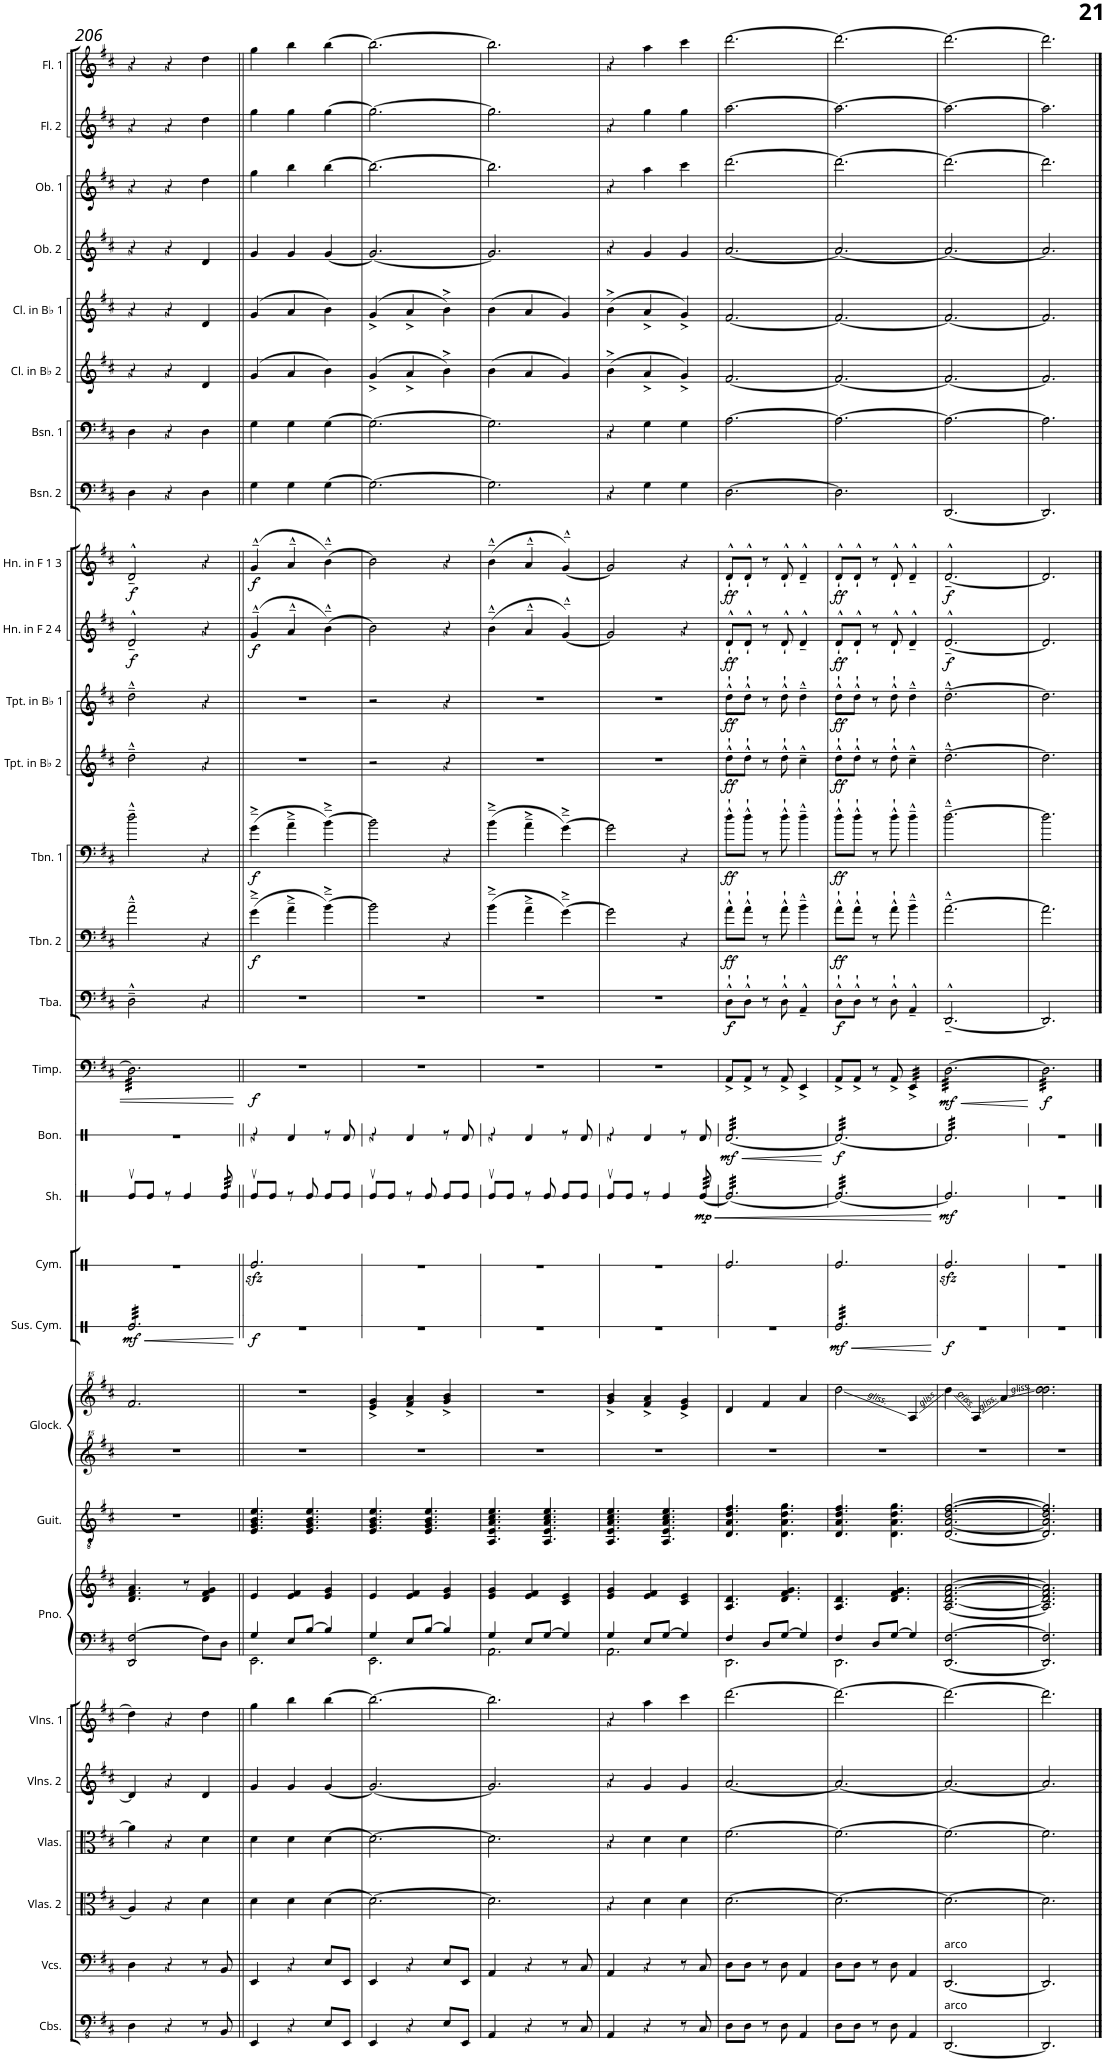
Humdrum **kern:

**kern	**kern	**kern	**kern	**kern	**kern	**kern	**kern	**kern	**kern	**kern	**kern	**dynam	**kern	**kern	**dynam	**kern	**dynam	**kern	**dynam	**kern	**dynam	**kern	**dynam	**kern	**dynam	**kern	**dynam	**kern	**dynam	**kern	**dynam	**kern	**dynam	**kern	**kern	**kern	**kern	**kern	**kern	**kern	**kern
*part29	*part28	*part27	*part26	*part25	*part24	*part23	*part23	*part22	*part21	*part21	*part20	*part20	*part19	*part18	*part18	*part17	*part17	*part16	*part16	*part15	*part15	*part14	*part14	*part13	*part13	*part12	*part12	*part11	*part11	*part10	*part10	*part9	*part9	*part8	*part7	*part6	*part5	*part4	*part3	*part2	*part1
*staff31	*staff30	*staff29	*staff28	*staff27	*staff26	*staff25	*staff24	*staff23	*staff22	*staff21	*staff20	*staff20	*staff19	*staff18	*staff18	*staff17	*staff17	*staff16	*staff16	*staff15	*staff15	*staff14	*staff14	*staff13	*staff13	*staff12	*staff12	*staff11	*staff11	*staff10	*staff10	*staff9	*staff9	*staff8	*staff7	*staff6	*staff5	*staff4	*staff3	*staff2	*staff1
*I"Contrabasses	*I"Violoncellos	*I"Violas 2	*I"Violas	*I"Violins 2	*I"Violins 1	*I"Piano	*	*I"Classical Guitar	*I"Glockenspiel	*	*I"Suspended Cymbal	*	*I"Cymbals	*I"Shaker	*	*I"Bongos	*	*I"Timpani	*	*I"Tuba	*	*I"Trombone 2	*	*I"Trombone 1	*	*I"Trumpet in Bb 2	*	*I"Trumpet in Bb 1	*	*I"Horn in F 2 &amp; 4	*	*I"Horn in F 1 &amp; 3	*	*I"Bassoon 2	*I"Bassoon 1	*I"Clarinet in Bb 2	*I"Clarinet in Bb 1	*I"Oboe 2	*I"Oboe 1	*I"Flute 2	*I"Flute 1
*I'Cbs.	*I'Vcs.	*I'Vlas. 2	*I'Vlas.	*I'Vlns. 2	*I'Vlns. 1	*I'Pno.	*	*I'Guit.	*I'Glock.	*	*I'Sus. Cym.	*	*I'Cym.	*I'Sh.	*	*I'Bon.	*	*I'Timp.	*	*I'Tba.	*	*I'Tbn. 2	*	*I'Tbn. 1	*	*I'Tpt. in Bb 2	*	*I'Tpt. in Bb 1	*	*I'Hn. in F 2 4	*	*I'Hn. in F 1 3	*	*I'Bsn. 2	*I'Bsn. 1	*I'Cl. in Bb 2	*I'Cl. in Bb 1	*I'Ob. 2	*I'Ob. 1	*I'Fl. 2	*I'Fl. 1
!!LO:PB:g=z
*clefFv4	*clefF4	*clefC3	*clefC3	*clefG2	*clefG2	*clefF4	*clefG2	*clefGv2	*clefG^^2	*clefG^^2	*clefX	*	*clefX	*clefX	*	*clefX	*	*clefF4	*	*clefF4	*	*clefF4	*	*clefF4	*	*clefG2	*	*clefG2	*	*clefG2	*	*clefG2	*	*clefF4	*clefF4	*clefG2	*clefG2	*clefG2	*clefG2	*clefG2	*clefG2
*	*	*	*	*	*	*	*	*	*	*	*	*	*	*	*	*	*	*	*	*	*	*	*	*	*	*Trd1c2	*	*Trd1c2	*	*Trd4c7	*	*Trd4c7	*	*	*	*Trd1c2	*Trd1c2	*	*	*	*
*k[f#c#]	*k[f#c#]	*k[f#c#]	*k[f#c#]	*k[f#c#]	*k[f#c#]	*k[f#c#]	*k[f#c#]	*k[f#c#]	*k[f#c#]	*k[f#c#]	*k[]	*	*k[]	*k[]	*	*k[]	*	*k[f#c#]	*	*k[f#c#]	*	*k[f#c#]	*	*k[f#c#]	*	*k[f#c#]	*	*k[f#c#]	*	*k[f#c#]	*	*k[f#c#]	*	*k[f#c#]	*k[f#c#]	*k[f#c#]	*k[f#c#]	*k[f#c#]	*k[f#c#]	*k[f#c#]	*k[f#c#]
*M3/4	*M3/4	*M3/4	*M3/4	*M3/4	*M3/4	*M3/4	*M3/4	*M3/4	*M3/4	*M3/4	*M3/4	*	*M3/4	*M3/4	*	*M3/4	*	*M3/4	*	*M3/4	*	*M3/4	*	*M3/4	*	*M3/4	*	*M3/4	*	*M3/4	*	*M3/4	*	*M3/4	*M3/4	*M3/4	*M3/4	*M3/4	*M3/4	*M3/4	*M3/4
=206	=206	=206	=206	=206	=206	=206	=206	=206	=206	=206	=206	=206	=206	=206	=206	=206	=206	=206	=206	=206	=206	=206	=206	=206	=206	=206	=206	=206	=206	=206	=206	=206	=206	=206	=206	=206	=206	=206	=206	=206	=206
!	!	!	!	!	!	!	!	!	!	!	!	!LO:HP:b	!	!	!	!	!	!	!	!	!	!	!	!	!	!	!	!	!	!	!	!	!	!	!	!	!	!	!	!	!
!	!	!	!	!	!	!	!	!	!	!	!	!LO:DY:n=1:b	!	!	!	!	!	!	!	!	!	!	!	!	!	!	!	!	!	!	!LO:DY:b	!	!LO:DY:b	!	!	!	!	!	!	!	!
*	*	*	*	*	*	*	*	*	*	*	*tremolo	*	*	*	*	*	*	*	*	*	*	*	*	*	*	*	*	*	*	*	*	*	*	*	*	*	*	*	*	*	*
*	*	*	*	*	*	*	*	*	*	*	*	*	*	*	*	*	*	*tremolo	*	*	*	*	*	*	*	*	*	*	*	*	*	*	*	*	*	*	*	*	*	*	*
4DD\	4D\	4A/]	4a\]	4d/]	4dd\]	2DD/ [2F#/	4.d/ 4.f#/ 4.a/	2.r	2.r	2.fff#/	32Re/LLL	< mf	2.r	8Rev/L	.	2.r	.	32D\]LLL	.	2D~^^\	.	2a~^^\	.	2dd~^^\	.	2dd~^^\	.	2dd~^^\	.	2d~^^/	f	2d~^^/	f	4D\	4D\	4r	4r	4r	4r	4r	4r
.	.	.	.	.	.	.	.	.	.	.	32Re/	.	.	.	.	.	.	32D\	.	.	.	.	.	.	.	.	.	.	.	.	.	.	.	.	.	.	.	.	.	.	.
.	.	.	.	.	.	.	.	.	.	.	32Re/	.	.	.	.	.	.	32D\	.	.	.	.	.	.	.	.	.	.	.	.	.	.	.	.	.	.	.	.	.	.	.
.	.	.	.	.	.	.	.	.	.	.	32Re/	.	.	.	.	.	.	32D\	.	.	.	.	.	.	.	.	.	.	.	.	.	.	.	.	.	.	.	.	.	.	.
.	.	.	.	.	.	.	.	.	.	.	32Re/	.	.	8Re/J	.	.	.	32D\	.	.	.	.	.	.	.	.	.	.	.	.	.	.	.	.	.	.	.	.	.	.	.
.	.	.	.	.	.	.	.	.	.	.	32Re/	.	.	.	.	.	.	32D\	.	.	.	.	.	.	.	.	.	.	.	.	.	.	.	.	.	.	.	.	.	.	.
.	.	.	.	.	.	.	.	.	.	.	32Re/	.	.	.	.	.	.	32D\	.	.	.	.	.	.	.	.	.	.	.	.	.	.	.	.	.	.	.	.	.	.	.
.	.	.	.	.	.	.	.	.	.	.	32Re/	.	.	.	.	.	.	32D\	.	.	.	.	.	.	.	.	.	.	.	.	.	.	.	.	.	.	.	.	.	.	.
4r	4r	4r	4r	4r	4r	.	.	.	.	.	32Re/	.	.	8r	.	.	.	32D\	.	.	.	.	.	.	.	.	.	.	.	.	.	.	.	4r	4r	4r	4r	4r	4r	4r	4r
.	.	.	.	.	.	.	.	.	.	.	32Re/	.	.	.	.	.	.	32D\	.	.	.	.	.	.	.	.	.	.	.	.	.	.	.	.	.	.	.	.	.	.	.
.	.	.	.	.	.	.	.	.	.	.	32Re/	.	.	.	.	.	.	32D\	.	.	.	.	.	.	.	.	.	.	.	.	.	.	.	.	.	.	.	.	.	.	.
.	.	.	.	.	.	.	.	.	.	.	32Re/	.	.	.	.	.	.	32D\	.	.	.	.	.	.	.	.	.	.	.	.	.	.	.	.	.	.	.	.	.	.	.
.	.	.	.	.	.	.	8r	.	.	.	32Re/	.	.	4Re/	.	.	.	32D\	.	.	.	.	.	.	.	.	.	.	.	.	.	.	.	.	.	.	.	.	.	.	.
.	.	.	.	.	.	.	.	.	.	.	32Re/	.	.	.	.	.	.	32D\	.	.	.	.	.	.	.	.	.	.	.	.	.	.	.	.	.	.	.	.	.	.	.
.	.	.	.	.	.	.	.	.	.	.	32Re/	.	.	.	.	.	.	32D\	.	.	.	.	.	.	.	.	.	.	.	.	.	.	.	.	.	.	.	.	.	.	.
.	.	.	.	.	.	.	.	.	.	.	32Re/	.	.	.	.	.	.	32D\	.	.	.	.	.	.	.	.	.	.	.	.	.	.	.	.	.	.	.	.	.	.	.
8r	8r	4d\	4d\	4d/	4dd\	8F#\L]	4d/ 4f#/ 4g/	.	.	.	32Re/	.	.	.	.	.	.	32D\	.	4r	.	4r	.	4r	.	4r	.	4r	.	4r	.	4r	.	4D\	4D\	4d/	4d/	4d/	4dd\	4dd\	4dd\
.	.	.	.	.	.	.	.	.	.	.	32Re/	.	.	.	.	.	.	32D\	.	.	.	.	.	.	.	.	.	.	.	.	.	.	.	.	.	.	.	.	.	.	.
.	.	.	.	.	.	.	.	.	.	.	32Re/	.	.	.	.	.	.	32D\	.	.	.	.	.	.	.	.	.	.	.	.	.	.	.	.	.	.	.	.	.	.	.
.	.	.	.	.	.	.	.	.	.	.	32Re/	.	.	.	.	.	.	32D\	.	.	.	.	.	.	.	.	.	.	.	.	.	.	.	.	.	.	.	.	.	.	.
*	*	*	*	*	*	*	*	*	*	*	*	*	*	*tremolo	*	*	*	*	*	*	*	*	*	*	*	*	*	*	*	*	*	*	*	*	*	*	*	*	*	*	*
8BBB/	8BB/	.	.	.	.	8D\J	.	.	.	.	32Re/	.	.	64Re/	.	.	.	32D\	.	.	.	.	.	.	.	.	.	.	.	.	.	.	.	.	.	.	.	.	.	.	.
.	.	.	.	.	.	.	.	.	.	.	.	.	.	64Re/	.	.	.	.	.	.	.	.	.	.	.	.	.	.	.	.	.	.	.	.	.	.	.	.	.	.	.
.	.	.	.	.	.	.	.	.	.	.	32Re/	.	.	64Re/	.	.	.	32D\	.	.	.	.	.	.	.	.	.	.	.	.	.	.	.	.	.	.	.	.	.	.	.
.	.	.	.	.	.	.	.	.	.	.	.	.	.	64Re/	.	.	.	.	.	.	.	.	.	.	.	.	.	.	.	.	.	.	.	.	.	.	.	.	.	.	.
.	.	.	.	.	.	.	.	.	.	.	32Re/	.	.	64Re/	.	.	.	32D\	.	.	.	.	.	.	.	.	.	.	.	.	.	.	.	.	.	.	.	.	.	.	.
.	.	.	.	.	.	.	.	.	.	.	.	.	.	64Re/	.	.	.	.	.	.	.	.	.	.	.	.	.	.	.	.	.	.	.	.	.	.	.	.	.	.	.
.	.	.	.	.	.	.	.	.	.	.	32Re/JJJ	.	.	64Re/	.	.	.	32D\JJJ	.	.	.	.	.	.	.	.	.	.	.	.	.	.	.	.	.	.	.	.	.	.	.
*	*	*	*	*	*	*	*	*	*	*	*	*	*	*	*	*	*	*Xtremolo	*	*	*	*	*	*	*	*	*	*	*	*	*	*	*	*	*	*	*	*	*	*	*
.	.	.	.	.	.	.	.	.	.	.	.	.	.	64Re/	.	.	.	.	.	.	.	.	.	.	.	.	.	.	.	.	.	.	.	.	.	.	.	.	.	.	.
*	*	*	*	*	*	*	*	*	*	*	*	*	*	*Xtremolo	*	*	*	*	*	*	*	*	*	*	*	*	*	*	*	*	*	*	*	*	*	*	*	*	*	*	*
=207||	=207||	=207||	=207||	=207||	=207||	=207||	=207||	=207||	=207||	=207||	=207||	=207||	=207||	=207||	=207||	=207||	=207||	=207||	=207||	=207||	=207||	=207||	=207||	=207||	=207||	=207||	=207||	=207||	=207||	=207||	=207||	=207||	=207||	=207||	=207||	=207||	=207||	=207||	=207||	=207||	=207||
*	*	*	*	*	*	*^	*	*	*	*	*	*	*	*	*	*	*	*	*	*	*	*	*	*	*	*	*	*	*	*	*	*	*	*	*	*	*	*	*	*	*
!	!	!	!	!	!	!	!	!	!	!	!	!	!LO:DY:b	!	!	!	!	!	!	!LO:DY:b	!	!	!	!LO:DY:b	!	!LO:DY:b	!	!	!	!	!	!LO:DY:b	!	!LO:DY:b	!	!	!	!	!	!	!	!
4EEE/	4EE/	4d\	4d\	4g/	4gg\	4G/	2.EE\	4e/	4.E/ 4.G/ 4.B/ 4.e/	2.r	2.r	2.r	f	2.Rezz</	8Rev/L	.	4r	.	2.r	f	2.r	.	(4g~^\	f	(4g~^\	f	2.r	.	2.r	.	(4g^^~/	f	(4g^^~/	f	4G\	4G\	(4g/	(4g/	4g/	4gg\	4gg\	4gg\
.	.	.	.	.	.	.	.	.	.	.	.	.	.	.	8Re/J	.	.	.	.	.	.	.	.	.	.	.	.	.	.	.	.	.	.	.	.	.	.	.	.	.	.	.
4r	4r	4d\	4d\	4g/	4bb\	8E/L	.	4e/ 4f#/	.	.	.	.	.	.	8r	.	4Rd/	.	.	.	.	.	4a~^\	.	4a~^\	.	.	.	.	.	4a^^~/	.	4a^^~/	.	4G\	4G\	4a/	4a/	4g/	4bb\	4gg\	4bb\
.	.	.	.	.	.	[8B/J	.	.	4.E/ 4.G/ 4.B/ 4.e/	.	.	.	.	.	8Re/	.	.	.	.	.	.	.	.	.	.	.	.	.	.	.	.	.	.	.	.	.	.	.	.	.	.	.
8EE/L	8E/L	[4d\	[4d\	[4g/	[4bb\	4B/]	.	4e/ 4g/	.	.	.	.	.	.	8Re/L	.	8r	.	.	.	.	.	[4b~^\)	.	[4b~^\)	.	.	.	.	.	[4b^^~\)	.	[4b^^~\)	.	[4G\	[4G\	4b\)	4b\)	[4g/	[4bb\	[4gg\	[4bb\
8EEE/J	8EE/J	.	.	.	.	.	.	.	.	.	.	.	.	.	8Re/J	.	8Rd/	.	.	.	.	.	.	.	.	.	.	.	.	.	.	.	.	.	.	.	.	.	.	.	.	.
=208	=208	=208	=208	=208	=208	=208	=208	=208	=208	=208	=208	=208	=208	=208	=208	=208	=208	=208	=208	=208	=208	=208	=208	=208	=208	=208	=208	=208	=208	=208	=208	=208	=208	=208	=208	=208	=208	=208	=208	=208	=208	=208
4EEE/	4EE/	2.d\_	2.d\_	2.g/_	2.bb\_	4G/	2.EE\	4e/	4.E/ 4.G/ 4.B/ 4.e/	2.r	4eee/^ 4ggg/^	2.r	.	2.r	8Rev/L	.	4r	.	2.r	.	2.r	.	2b\]	.	2b\]	.	2r	.	2r	.	2b\]	.	2b\]	.	2.G\_	2.G\_	(4g^/	(4g^/	2.g/_	2.bb\_	2.gg\_	2.bb\_
.	.	.	.	.	.	.	.	.	.	.	.	.	.	.	8Re/J	.	.	.	.	.	.	.	.	.	.	.	.	.	.	.	.	.	.	.	.	.	.	.	.	.	.	.
4r	4r	.	.	.	.	8E/L	.	4e/ 4f#/	.	.	4fff#/^ 4aaa/^	.	.	.	8r	.	4Rd/	.	.	.	.	.	.	.	.	.	.	.	.	.	.	.	.	.	.	.	4a^/	4a^/	.	.	.	.
.	.	.	.	.	.	[8B/J	.	.	4.E/ 4.G/ 4.B/ 4.e/	.	.	.	.	.	8Re/	.	.	.	.	.	.	.	.	.	.	.	.	.	.	.	.	.	.	.	.	.	.	.	.	.	.	.
8EE/L	8E/L	.	.	.	.	4B/]	.	4e/ 4g/	.	.	4ggg/^ 4bbb/^	.	.	.	8Re/L	.	8r	.	.	.	.	.	4r	.	4r	.	4r	.	4r	.	4r	.	4r	.	.	.	4b^\)	4b^\)	.	.	.	.
8EEE/J	8EE/J	.	.	.	.	.	.	.	.	.	.	.	.	.	8Re/J	.	8Rd/	.	.	.	.	.	.	.	.	.	.	.	.	.	.	.	.	.	.	.	.	.	.	.	.	.
=209	=209	=209	=209	=209	=209	=209	=209	=209	=209	=209	=209	=209	=209	=209	=209	=209	=209	=209	=209	=209	=209	=209	=209	=209	=209	=209	=209	=209	=209	=209	=209	=209	=209	=209	=209	=209	=209	=209	=209	=209	=209	=209
4AAA/	4AA/	2.d\]	2.d\]	2.g/]	2.bb\]	4G/	2.AA\	4e/ 4g/	4.AA/ 4.E/ 4.A/ 4.c#/ 4.e/	2.r	2.r	2.r	.	2.r	8Rev/L	.	4r	.	2.r	.	2.r	.	(4b~^\	.	(4b~^\	.	2.r	.	2.r	.	(4b^^~\	.	(4b^^~\	.	2.G\]	2.G\]	(4b\	(4b\	2.g/]	2.bb\]	2.gg\]	2.bb\]
.	.	.	.	.	.	.	.	.	.	.	.	.	.	.	8Re/J	.	.	.	.	.	.	.	.	.	.	.	.	.	.	.	.	.	.	.	.	.	.	.	.	.	.	.
4r	4r	.	.	.	.	8E/L	.	4e/ 4f#/	.	.	.	.	.	.	8r	.	4Rd/	.	.	.	.	.	4a~^\	.	4a~^\	.	.	.	.	.	4a^^~/	.	4a^^~/	.	.	.	4a/	4a/	.	.	.	.
.	.	.	.	.	.	[8G/J	.	.	4.AA/ 4.E/ 4.A/ 4.c#/ 4.e/	.	.	.	.	.	8Re/	.	.	.	.	.	.	.	.	.	.	.	.	.	.	.	.	.	.	.	.	.	.	.	.	.	.	.
8r	8r	.	.	.	.	4G/]	.	4c#/ 4e/	.	.	.	.	.	.	8Re/L	.	8r	.	.	.	.	.	[4g~^\)	.	[4g~^\)	.	.	.	.	.	[4g^^~/)	.	[4g^^~/)	.	.	.	4g/)	4g/)	.	.	.	.
8CC#/	8C#/	.	.	.	.	.	.	.	.	.	.	.	.	.	8Re/J	.	8Rd/	.	.	.	.	.	.	.	.	.	.	.	.	.	.	.	.	.	.	.	.	.	.	.	.	.
=210	=210	=210	=210	=210	=210	=210	=210	=210	=210	=210	=210	=210	=210	=210	=210	=210	=210	=210	=210	=210	=210	=210	=210	=210	=210	=210	=210	=210	=210	=210	=210	=210	=210	=210	=210	=210	=210	=210	=210	=210	=210	=210
4AAA/	4AA/	4r	4r	4r	4r	4G/	2.AA\	4e/ 4g/	4.AA/ 4.E/ 4.A/ 4.c#/ 4.e/	2.r	4ggg/^ 4bbb/^	2.r	.	2.r	8Rev/L	.	4r	.	2.r	.	2.r	.	2g\]	.	2g\]	.	2.r	.	2.r	.	2g/]	.	2g/]	.	4r	4r	(4b^\	(4b^\	4r	4r	4r	4r
.	.	.	.	.	.	.	.	.	.	.	.	.	.	.	8Re/J	.	.	.	.	.	.	.	.	.	.	.	.	.	.	.	.	.	.	.	.	.	.	.	.	.	.	.
4r	4r	4d\	4d\	4g/	4aa\	8E/L	.	4e/ 4f#/	.	.	4fff#/^ 4aaa/^	.	.	.	8r	.	4Rd/	.	.	.	.	.	.	.	.	.	.	.	.	.	.	.	.	.	4G\	4G\	4a^/	4a^/	4g/	4aa\	4gg\	4aa\
.	.	.	.	.	.	[8G/J	.	.	4.AA/ 4.E/ 4.A/ 4.c#/ 4.e/	.	.	.	.	.	4Re/	.	.	.	.	.	.	.	.	.	.	.	.	.	.	.	.	.	.	.	.	.	.	.	.	.	.	.
8r	8r	4d\	4d\	4g/	4ccc#\	4G/]	.	4c#/ 4e/	.	.	4eee/^ 4ggg/^	.	.	.	.	.	8r	.	.	.	.	.	4r	.	4r	.	.	.	.	.	4r	.	4r	.	4G\	4G\	4g^/)	4g^/)	4g/	4ccc#\	4gg\	4ccc#\
!	!	!	!	!	!	!	!	!	!	!	!	!	!	!	!	!LO:DY:b	!	!	!	!	!	!	!	!	!	!	!	!	!	!	!	!	!	!	!	!	!	!	!	!	!	!
*	*	*	*	*	*	*	*	*	*	*	*	*	*	*	*tremolo	*	*	*	*	*	*	*	*	*	*	*	*	*	*	*	*	*	*	*	*	*	*	*	*	*	*	*
8CC#/	8C#/	.	.	.	.	.	.	.	.	.	.	.	.	.	[64Re/	mp	8Rd/	.	.	.	.	.	.	.	.	.	.	.	.	.	.	.	.	.	.	.	.	.	.	.	.	.
.	.	.	.	.	.	.	.	.	.	.	.	.	.	.	64Re/	.	.	.	.	.	.	.	.	.	.	.	.	.	.	.	.	.	.	.	.	.	.	.	.	.	.	.
.	.	.	.	.	.	.	.	.	.	.	.	.	.	.	64Re/	.	.	.	.	.	.	.	.	.	.	.	.	.	.	.	.	.	.	.	.	.	.	.	.	.	.	.
.	.	.	.	.	.	.	.	.	.	.	.	.	.	.	64Re/	.	.	.	.	.	.	.	.	.	.	.	.	.	.	.	.	.	.	.	.	.	.	.	.	.	.	.
.	.	.	.	.	.	.	.	.	.	.	.	.	.	.	64Re/	.	.	.	.	.	.	.	.	.	.	.	.	.	.	.	.	.	.	.	.	.	.	.	.	.	.	.
.	.	.	.	.	.	.	.	.	.	.	.	.	.	.	64Re/	.	.	.	.	.	.	.	.	.	.	.	.	.	.	.	.	.	.	.	.	.	.	.	.	.	.	.
.	.	.	.	.	.	.	.	.	.	.	.	.	.	.	64Re/	.	.	.	.	.	.	.	.	.	.	.	.	.	.	.	.	.	.	.	.	.	.	.	.	.	.	.
.	.	.	.	.	.	.	.	.	.	.	.	.	.	.	64Re/	.	.	.	.	.	.	.	.	.	.	.	.	.	.	.	.	.	.	.	.	.	.	.	.	.	.	.
=211	=211	=211	=211	=211	=211	=211	=211	=211	=211	=211	=211	=211	=211	=211	=211	=211	=211	=211	=211	=211	=211	=211	=211	=211	=211	=211	=211	=211	=211	=211	=211	=211	=211	=211	=211	=211	=211	=211	=211	=211	=211	=211
!	!	!	!	!	!	!	!	!	!	!	!	!	!	!	!	!	!	!LO:DY:b	!	!	!	!LO:DY:b	!	!LO:DY:b	!	!LO:DY:b	!	!LO:DY:b	!	!LO:DY:b	!	!LO:DY:b	!	!LO:DY:b	!	!	!	!	!	!	!	!
*	*	*	*	*	*	*	*	*	*	*	*	*	*	*	*	*	*tremolo	*	*	*	*	*	*	*	*	*	*	*	*	*	*	*	*	*	*	*	*	*	*	*	*	*
8DD\L	8D\L	[2.d\	[2.f#\	[2.a/	[2.ddd\	4F#/	2.DD\	4.A/ 4.d/	4.D/ 4.A/ 4.d/ 4.f#/	2.r	4ddd/	2.r	.	2.Re/	32Re/LLL	.	[32Rd/LLL	mf	8AA^/L	.	8D^^`\L	f	8a^^`\L	ff	8dd^^`\L	ff	8dd^^`\L	ff	8dd^^`\L	ff	8d^^`/L	ff	8d^^`/L	ff	[2.D\	[2.A\	[2.f#/	[2.f#/	[2.a/	[2.ddd\	[2.aa\	[2.ddd\
.	.	.	.	.	.	.	.	.	.	.	.	.	.	.	32Re/	.	32Rd/	.	.	.	.	.	.	.	.	.	.	.	.	.	.	.	.	.	.	.	.	.	.	.	.	.
.	.	.	.	.	.	.	.	.	.	.	.	.	.	.	32Re/	.	32Rd/	.	.	.	.	.	.	.	.	.	.	.	.	.	.	.	.	.	.	.	.	.	.	.	.	.
.	.	.	.	.	.	.	.	.	.	.	.	.	.	.	32Re/	.	32Rd/	.	.	.	.	.	.	.	.	.	.	.	.	.	.	.	.	.	.	.	.	.	.	.	.	.
8DD\J	8D\J	.	.	.	.	.	.	.	.	.	.	.	.	.	32Re/	.	32Rd/	.	8AA^/J	.	8D^^`\J	.	8a^^`\J	.	8dd^^`\J	.	8dd^^`\J	.	8dd^^`\J	.	8d^^`/J	.	8d^^`/J	.	.	.	.	.	.	.	.	.
.	.	.	.	.	.	.	.	.	.	.	.	.	.	.	32Re/	.	32Rd/	.	.	.	.	.	.	.	.	.	.	.	.	.	.	.	.	.	.	.	.	.	.	.	.	.
.	.	.	.	.	.	.	.	.	.	.	.	.	.	.	32Re/	.	32Rd/	.	.	.	.	.	.	.	.	.	.	.	.	.	.	.	.	.	.	.	.	.	.	.	.	.
.	.	.	.	.	.	.	.	.	.	.	.	.	.	.	32Re/	.	32Rd/	.	.	.	.	.	.	.	.	.	.	.	.	.	.	.	.	.	.	.	.	.	.	.	.	.
8r	8r	.	.	.	.	8D/L	.	.	.	.	4fff#/	.	.	.	32Re/	.	32Rd/	.	8r	.	8r	.	8r	.	8r	.	8r	.	8r	.	8r	.	8r	.	.	.	.	.	.	.	.	.
.	.	.	.	.	.	.	.	.	.	.	.	.	.	.	32Re/	.	32Rd/	.	.	.	.	.	.	.	.	.	.	.	.	.	.	.	.	.	.	.	.	.	.	.	.	.
.	.	.	.	.	.	.	.	.	.	.	.	.	.	.	32Re/	.	32Rd/	.	.	.	.	.	.	.	.	.	.	.	.	.	.	.	.	.	.	.	.	.	.	.	.	.
.	.	.	.	.	.	.	.	.	.	.	.	.	.	.	32Re/	.	32Rd/	.	.	.	.	.	.	.	.	.	.	.	.	.	.	.	.	.	.	.	.	.	.	.	.	.
8DD\	8D\	.	.	.	.	[8G/J	.	4.d/ 4.f#/ 4.g/	4.D\ 4.A\ 4.d\ 4.g\	.	.	.	.	.	32Re/	.	32Rd/	.	8AA^/	.	8D^^`\	.	8a^^`\	.	8dd^^`\	.	8dd^^`\	.	8dd^^`\	.	8d^^`/	.	8d^^`/	.	.	.	.	.	.	.	.	.
.	.	.	.	.	.	.	.	.	.	.	.	.	.	.	32Re/	.	32Rd/	.	.	.	.	.	.	.	.	.	.	.	.	.	.	.	.	.	.	.	.	.	.	.	.	.
.	.	.	.	.	.	.	.	.	.	.	.	.	.	.	32Re/	.	32Rd/	.	.	.	.	.	.	.	.	.	.	.	.	.	.	.	.	.	.	.	.	.	.	.	.	.
.	.	.	.	.	.	.	.	.	.	.	.	.	.	.	32Re/	.	32Rd/	.	.	.	.	.	.	.	.	.	.	.	.	.	.	.	.	.	.	.	.	.	.	.	.	.
4AAA/	4AA/	.	.	.	.	4G/]	.	.	.	.	4aaa/	.	.	.	32Re/	.	32Rd/	.	4EE^/	.	4AA~^^/	.	4b~^^\	.	4dd~^^\	.	4cc#~^^\	.	4dd~^^\	.	4d~^^/	.	4d~^^/	.	.	.	.	.	.	.	.	.
.	.	.	.	.	.	.	.	.	.	.	.	.	.	.	32Re/	.	32Rd/	.	.	.	.	.	.	.	.	.	.	.	.	.	.	.	.	.	.	.	.	.	.	.	.	.
.	.	.	.	.	.	.	.	.	.	.	.	.	.	.	32Re/	.	32Rd/	.	.	.	.	.	.	.	.	.	.	.	.	.	.	.	.	.	.	.	.	.	.	.	.	.
.	.	.	.	.	.	.	.	.	.	.	.	.	.	.	32Re/	.	32Rd/	.	.	.	.	.	.	.	.	.	.	.	.	.	.	.	.	.	.	.	.	.	.	.	.	.
.	.	.	.	.	.	.	.	.	.	.	.	.	.	.	32Re/	.	32Rd/	.	.	.	.	.	.	.	.	.	.	.	.	.	.	.	.	.	.	.	.	.	.	.	.	.
.	.	.	.	.	.	.	.	.	.	.	.	.	.	.	32Re/	.	32Rd/	.	.	.	.	.	.	.	.	.	.	.	.	.	.	.	.	.	.	.	.	.	.	.	.	.
.	.	.	.	.	.	.	.	.	.	.	.	.	.	.	32Re/	.	32Rd/	.	.	.	.	.	.	.	.	.	.	.	.	.	.	.	.	.	.	.	.	.	.	.	.	.
.	.	.	.	.	.	.	.	.	.	.	.	.	.	.	32Re/JJJ	.	32Rd/JJJ	.	.	.	.	.	.	.	.	.	.	.	.	.	.	.	.	.	.	.	.	.	.	.	.	.
=212	=212	=212	=212	=212	=212	=212	=212	=212	=212	=212	=212	=212	=212	=212	=212	=212	=212	=212	=212	=212	=212	=212	=212	=212	=212	=212	=212	=212	=212	=212	=212	=212	=212	=212	=212	=212	=212	=212	=212	=212	=212	=212
!	!	!	!	!	!	!	!	!	!	!	!	!	!LO:DY:b	!	!	!	!	!LO:DY:b	!	!	!	!LO:DY:b	!	!LO:DY:b	!	!LO:DY:b	!	!LO:DY:b	!	!LO:DY:b	!	!LO:DY:b	!	!LO:DY:b	!	!	!	!	!	!	!	!
8DD\L	8D\L	2.d\_	2.f#\_	2.a/_	2.ddd\_	4F#/	2.DD\	4.A/ 4.d/	4.D/ 4.A/ 4.d/ 4.f#/	2.r	2dddd\	32Re/LLL	mf	2.Re/	32Re/LLL	.	32Rd/LLL	f	8AA^/L	.	8D^^`\L	f	8a^^`\L	ff	8dd^^`\L	ff	8dd^^`\L	ff	8dd^^`\L	ff	8d^^`/L	ff	8d^^`/L	ff	2.D\]	2.A\_	2.f#/_	2.f#/_	2.a/_	2.ddd\_	2.aa\_	2.ddd\_
.	.	.	.	.	.	.	.	.	.	.	.	32Re/	.	.	32Re/	.	32Rd/	.	.	.	.	.	.	.	.	.	.	.	.	.	.	.	.	.	.	.	.	.	.	.	.	.
.	.	.	.	.	.	.	.	.	.	.	.	32Re/	.	.	32Re/	.	32Rd/	.	.	.	.	.	.	.	.	.	.	.	.	.	.	.	.	.	.	.	.	.	.	.	.	.
.	.	.	.	.	.	.	.	.	.	.	.	32Re/	.	.	32Re/	.	32Rd/	.	.	.	.	.	.	.	.	.	.	.	.	.	.	.	.	.	.	.	.	.	.	.	.	.
8DD\J	8D\J	.	.	.	.	.	.	.	.	.	.	32Re/	.	.	32Re/	.	32Rd/	.	8AA^/J	.	8D^^`\J	.	8a^^`\J	.	8dd^^`\J	.	8dd^^`\J	.	8dd^^`\J	.	8d^^`/J	.	8d^^`/J	.	.	.	.	.	.	.	.	.
.	.	.	.	.	.	.	.	.	.	.	.	32Re/	.	.	32Re/	.	32Rd/	.	.	.	.	.	.	.	.	.	.	.	.	.	.	.	.	.	.	.	.	.	.	.	.	.
.	.	.	.	.	.	.	.	.	.	.	.	32Re/	.	.	32Re/	.	32Rd/	.	.	.	.	.	.	.	.	.	.	.	.	.	.	.	.	.	.	.	.	.	.	.	.	.
.	.	.	.	.	.	.	.	.	.	.	.	32Re/	.	.	32Re/	.	32Rd/	.	.	.	.	.	.	.	.	.	.	.	.	.	.	.	.	.	.	.	.	.	.	.	.	.
8r	8r	.	.	.	.	8D/L	.	.	.	.	.	32Re/	.	.	32Re/	.	32Rd/	.	8r	.	8r	.	8r	.	8r	.	8r	.	8r	.	8r	.	8r	.	.	.	.	.	.	.	.	.
.	.	.	.	.	.	.	.	.	.	.	.	32Re/	.	.	32Re/	.	32Rd/	.	.	.	.	.	.	.	.	.	.	.	.	.	.	.	.	.	.	.	.	.	.	.	.	.
.	.	.	.	.	.	.	.	.	.	.	.	32Re/	.	.	32Re/	.	32Rd/	.	.	.	.	.	.	.	.	.	.	.	.	.	.	.	.	.	.	.	.	.	.	.	.	.
.	.	.	.	.	.	.	.	.	.	.	.	32Re/	.	.	32Re/	.	32Rd/	.	.	.	.	.	.	.	.	.	.	.	.	.	.	.	.	.	.	.	.	.	.	.	.	.
8DD\	8D\	.	.	.	.	[8G/J	.	4.d/ 4.f#/ 4.g/	4.D\ 4.A\ 4.d\ 4.g\	.	.	32Re/	.	.	32Re/	.	32Rd/	.	8AA^/	.	8D^^`\	.	8a^^`\	.	8dd^^`\	.	8dd^^`\	.	8dd^^`\	.	8d^^`/	.	8d^^`/	.	.	.	.	.	.	.	.	.
.	.	.	.	.	.	.	.	.	.	.	.	32Re/	.	.	32Re/	.	32Rd/	.	.	.	.	.	.	.	.	.	.	.	.	.	.	.	.	.	.	.	.	.	.	.	.	.
.	.	.	.	.	.	.	.	.	.	.	.	32Re/	.	.	32Re/	.	32Rd/	.	.	.	.	.	.	.	.	.	.	.	.	.	.	.	.	.	.	.	.	.	.	.	.	.
.	.	.	.	.	.	.	.	.	.	.	.	32Re/	.	.	32Re/	.	32Rd/	.	.	.	.	.	.	.	.	.	.	.	.	.	.	.	.	.	.	.	.	.	.	.	.	.
*	*	*	*	*	*	*	*	*	*	*	*	*	*	*	*	*	*	*	*tremolo	*	*	*	*	*	*	*	*	*	*	*	*	*	*	*	*	*	*	*	*	*	*	*
4AAA/	4AA/	.	.	.	.	4G/]	.	.	.	.	4aa/	32Re/	.	.	32Re/	.	32Rd/	.	32EE^/LLL	.	4AA~^^/	.	4b~^^\	.	4dd~^^\	.	4cc#~^^\	.	4dd~^^\	.	4d~^^/	.	4d~^^/	.	.	.	.	.	.	.	.	.
.	.	.	.	.	.	.	.	.	.	.	.	32Re/	.	.	32Re/	.	32Rd/	.	32EE^/	.	.	.	.	.	.	.	.	.	.	.	.	.	.	.	.	.	.	.	.	.	.	.
.	.	.	.	.	.	.	.	.	.	.	.	32Re/	.	.	32Re/	.	32Rd/	.	32EE^/	.	.	.	.	.	.	.	.	.	.	.	.	.	.	.	.	.	.	.	.	.	.	.
.	.	.	.	.	.	.	.	.	.	.	.	32Re/	.	.	32Re/	.	32Rd/	.	32EE^/	.	.	.	.	.	.	.	.	.	.	.	.	.	.	.	.	.	.	.	.	.	.	.
.	.	.	.	.	.	.	.	.	.	.	.	32Re/	.	.	32Re/	.	32Rd/	.	32EE^/	.	.	.	.	.	.	.	.	.	.	.	.	.	.	.	.	.	.	.	.	.	.	.
.	.	.	.	.	.	.	.	.	.	.	.	32Re/	.	.	32Re/	.	32Rd/	.	32EE^/	.	.	.	.	.	.	.	.	.	.	.	.	.	.	.	.	.	.	.	.	.	.	.
.	.	.	.	.	.	.	.	.	.	.	.	32Re/	.	.	32Re/	.	32Rd/	.	32EE^/	.	.	.	.	.	.	.	.	.	.	.	.	.	.	.	.	.	.	.	.	.	.	.
.	.	.	.	.	.	.	.	.	.	.	.	32Re/JJJ	.	.	32Re/JJJ	.	32Rd/JJJ	.	32EE^/JJJ	.	.	.	.	.	.	.	.	.	.	.	.	.	.	.	.	.	.	.	.	.	.	.
*	*	*	*	*	*	*	*	*	*	*	*	*	*	*	*Xtremolo	*	*	*	*	*	*	*	*	*	*	*	*	*	*	*	*	*	*	*	*	*	*	*	*	*	*	*
*	*	*	*	*	*	*	*	*	*	*	*	*Xtremolo	*	*	*	*	*	*	*	*	*	*	*	*	*	*	*	*	*	*	*	*	*	*	*	*	*	*	*	*	*	*
*	*	*	*	*	*	*v	*v	*	*	*	*	*	*	*	*	*	*	*	*	*	*	*	*	*	*	*	*	*	*	*	*	*	*	*	*	*	*	*	*	*	*	*
.	.	.	.	.	.	.	.	.	.	.	.	[	.	.	.	.	.	.	.	.	.	.	.	.	.	.	.	.	.	.	.	.	.	.	.	.	.	.	.	.	.
=213	=213	=213	=213	=213	=213	=213	=213	=213	=213	=213	=213	=213	=213	=213	=213	=213	=213	=213	=213	=213	=213	=213	=213	=213	=213	=213	=213	=213	=213	=213	=213	=213	=213	=213	=213	=213	=213	=213	=213	=213	=213
!	!LO:TX:a:t=arco	!	!	!	!	!	!	!	!	!	!	!	!	!	!	!	!	!	!	!	!	!	!	!	!	!	!	!	!	!	!	!	!	!	!	!	!	!	!	!	!
!LO:TX:a:t=arco	!	!	!	!	!	!	!	!	!	!	!	!	!	!	!	!	!	!	!	!	!	!	!	!	!	!	!	!	!	!	!	!	!	!	!	!	!	!	!	!	!
!	!	!	!	!	!	!	!	!	!	!	!	!LO:DY:b	!	!	!LO:DY:b	!	!	!	!LO:DY:b	!	!	!	!	!	!	!	!	!	!	!	!LO:DY:b	!	!LO:DY:b	!	!	!	!	!	!	!	!
[2.DDD/	[2.DD/	2.d\_	2.f#\_	2.a/_	2.ddd\_	[2.DD/ [2.F#/	[2.A/ [2.d/ [2.f#/ [2.a/	[2.D/ [2.A/ [2.d/ [2.f#/	2.r	4dddd\	2.r	f	2.Rezz</	2.Re/]	mf	32Rd/]LLL	.	[32D\LLL	mf	[2.DD~^^/	.	[2.a~^^\	.	[2.dd~^^\	.	[2.dd~^^\	.	[2.dd~^^\	.	[2.d~^^/	f	[2.d~^^/	f	[2.DD/	2.A\_	2.f#/_	2.f#/_	2.a/_	2.ddd\_	2.aa\_	2.ddd\_
.	.	.	.	.	.	.	.	.	.	.	.	.	.	.	.	32Rd/	.	32D\	.	.	.	.	.	.	.	.	.	.	.	.	.	.	.	.	.	.	.	.	.	.	.
.	.	.	.	.	.	.	.	.	.	.	.	.	.	.	.	32Rd/	.	32D\	.	.	.	.	.	.	.	.	.	.	.	.	.	.	.	.	.	.	.	.	.	.	.
.	.	.	.	.	.	.	.	.	.	.	.	.	.	.	.	32Rd/	.	32D\	.	.	.	.	.	.	.	.	.	.	.	.	.	.	.	.	.	.	.	.	.	.	.
.	.	.	.	.	.	.	.	.	.	.	.	.	.	.	.	32Rd/	.	32D\	.	.	.	.	.	.	.	.	.	.	.	.	.	.	.	.	.	.	.	.	.	.	.
.	.	.	.	.	.	.	.	.	.	.	.	.	.	.	.	32Rd/	.	32D\	.	.	.	.	.	.	.	.	.	.	.	.	.	.	.	.	.	.	.	.	.	.	.
.	.	.	.	.	.	.	.	.	.	.	.	.	.	.	.	32Rd/	.	32D\	.	.	.	.	.	.	.	.	.	.	.	.	.	.	.	.	.	.	.	.	.	.	.
.	.	.	.	.	.	.	.	.	.	.	.	.	.	.	.	32Rd/	.	32D\	.	.	.	.	.	.	.	.	.	.	.	.	.	.	.	.	.	.	.	.	.	.	.
.	.	.	.	.	.	.	.	.	.	4aa/	.	.	.	.	.	32Rd/	.	32D\	.	.	.	.	.	.	.	.	.	.	.	.	.	.	.	.	.	.	.	.	.	.	.
.	.	.	.	.	.	.	.	.	.	.	.	.	.	.	.	32Rd/	.	32D\	.	.	.	.	.	.	.	.	.	.	.	.	.	.	.	.	.	.	.	.	.	.	.
.	.	.	.	.	.	.	.	.	.	.	.	.	.	.	.	32Rd/	.	32D\	.	.	.	.	.	.	.	.	.	.	.	.	.	.	.	.	.	.	.	.	.	.	.
.	.	.	.	.	.	.	.	.	.	.	.	.	.	.	.	32Rd/	.	32D\	.	.	.	.	.	.	.	.	.	.	.	.	.	.	.	.	.	.	.	.	.	.	.
.	.	.	.	.	.	.	.	.	.	.	.	.	.	.	.	32Rd/	.	32D\	.	.	.	.	.	.	.	.	.	.	.	.	.	.	.	.	.	.	.	.	.	.	.
.	.	.	.	.	.	.	.	.	.	.	.	.	.	.	.	32Rd/	.	32D\	.	.	.	.	.	.	.	.	.	.	.	.	.	.	.	.	.	.	.	.	.	.	.
.	.	.	.	.	.	.	.	.	.	.	.	.	.	.	.	32Rd/	.	32D\	.	.	.	.	.	.	.	.	.	.	.	.	.	.	.	.	.	.	.	.	.	.	.
.	.	.	.	.	.	.	.	.	.	.	.	.	.	.	.	32Rd/	.	32D\	.	.	.	.	.	.	.	.	.	.	.	.	.	.	.	.	.	.	.	.	.	.	.
.	.	.	.	.	.	.	.	.	.	4aaa/	.	.	.	.	.	32Rd/	.	32D\	.	.	.	.	.	.	.	.	.	.	.	.	.	.	.	.	.	.	.	.	.	.	.
.	.	.	.	.	.	.	.	.	.	.	.	.	.	.	.	32Rd/	.	32D\	.	.	.	.	.	.	.	.	.	.	.	.	.	.	.	.	.	.	.	.	.	.	.
.	.	.	.	.	.	.	.	.	.	.	.	.	.	.	.	32Rd/	.	32D\	.	.	.	.	.	.	.	.	.	.	.	.	.	.	.	.	.	.	.	.	.	.	.
.	.	.	.	.	.	.	.	.	.	.	.	.	.	.	.	32Rd/	.	32D\	.	.	.	.	.	.	.	.	.	.	.	.	.	.	.	.	.	.	.	.	.	.	.
.	.	.	.	.	.	.	.	.	.	.	.	.	.	.	.	32Rd/	.	32D\	.	.	.	.	.	.	.	.	.	.	.	.	.	.	.	.	.	.	.	.	.	.	.
.	.	.	.	.	.	.	.	.	.	.	.	.	.	.	.	32Rd/	.	32D\	.	.	.	.	.	.	.	.	.	.	.	.	.	.	.	.	.	.	.	.	.	.	.
.	.	.	.	.	.	.	.	.	.	.	.	.	.	.	.	32Rd/	.	32D\	.	.	.	.	.	.	.	.	.	.	.	.	.	.	.	.	.	.	.	.	.	.	.
.	.	.	.	.	.	.	.	.	.	.	.	.	.	.	.	32Rd/JJJ	.	32D\JJJ	.	.	.	.	.	.	.	.	.	.	.	.	.	.	.	.	.	.	.	.	.	.	.
*	*	*	*	*	*	*	*	*	*	*	*	*	*	*	*	*Xtremolo	*	*	*	*	*	*	*	*	*	*	*	*	*	*	*	*	*	*	*	*	*	*	*	*	*
=214	=214	=214	=214	=214	=214	=214	=214	=214	=214	=214	=214	=214	=214	=214	=214	=214	=214	=214	=214	=214	=214	=214	=214	=214	=214	=214	=214	=214	=214	=214	=214	=214	=214	=214	=214	=214	=214	=214	=214	=214	=214
!	!	!	!	!	!	!	!	!	!	!	!	!	!	!	!	!	!	!	!LO:DY:b	!	!	!	!	!	!	!	!	!	!	!	!	!	!	!	!	!	!	!	!	!	!
2.DDD/]	2.DD/]	2.d\]	2.f#\]	2.a/]	2.ddd\]	2.DD/] 2.F#/]	2.A/] 2.d/] 2.f#/] 2.a/]	2.D/] 2.A/] 2.d/] 2.f#/]	2.r	2.dddd\ 2.dddd\	2.r	.	2.r	2.r	.	2.r	.	32D\]LLL	f	2.DD/]	.	2.a\]	.	2.dd\]	.	2.dd\]	.	2.dd\]	.	2.d/]	.	2.d/]	.	2.DD/]	2.A\]	2.f#/]	2.f#/]	2.a/]	2.ddd\]	2.aa\]	2.ddd\]
.	.	.	.	.	.	.	.	.	.	.	.	.	.	.	.	.	.	32D\	.	.	.	.	.	.	.	.	.	.	.	.	.	.	.	.	.	.	.	.	.	.	.
.	.	.	.	.	.	.	.	.	.	.	.	.	.	.	.	.	.	32D\	.	.	.	.	.	.	.	.	.	.	.	.	.	.	.	.	.	.	.	.	.	.	.
.	.	.	.	.	.	.	.	.	.	.	.	.	.	.	.	.	.	32D\	.	.	.	.	.	.	.	.	.	.	.	.	.	.	.	.	.	.	.	.	.	.	.
.	.	.	.	.	.	.	.	.	.	.	.	.	.	.	.	.	.	32D\	.	.	.	.	.	.	.	.	.	.	.	.	.	.	.	.	.	.	.	.	.	.	.
.	.	.	.	.	.	.	.	.	.	.	.	.	.	.	.	.	.	32D\	.	.	.	.	.	.	.	.	.	.	.	.	.	.	.	.	.	.	.	.	.	.	.
.	.	.	.	.	.	.	.	.	.	.	.	.	.	.	.	.	.	32D\	.	.	.	.	.	.	.	.	.	.	.	.	.	.	.	.	.	.	.	.	.	.	.
.	.	.	.	.	.	.	.	.	.	.	.	.	.	.	.	.	.	32D\	.	.	.	.	.	.	.	.	.	.	.	.	.	.	.	.	.	.	.	.	.	.	.
.	.	.	.	.	.	.	.	.	.	.	.	.	.	.	.	.	.	32D\	.	.	.	.	.	.	.	.	.	.	.	.	.	.	.	.	.	.	.	.	.	.	.
.	.	.	.	.	.	.	.	.	.	.	.	.	.	.	.	.	.	32D\	.	.	.	.	.	.	.	.	.	.	.	.	.	.	.	.	.	.	.	.	.	.	.
.	.	.	.	.	.	.	.	.	.	.	.	.	.	.	.	.	.	32D\	.	.	.	.	.	.	.	.	.	.	.	.	.	.	.	.	.	.	.	.	.	.	.
.	.	.	.	.	.	.	.	.	.	.	.	.	.	.	.	.	.	32D\	.	.	.	.	.	.	.	.	.	.	.	.	.	.	.	.	.	.	.	.	.	.	.
.	.	.	.	.	.	.	.	.	.	.	.	.	.	.	.	.	.	32D\	.	.	.	.	.	.	.	.	.	.	.	.	.	.	.	.	.	.	.	.	.	.	.
.	.	.	.	.	.	.	.	.	.	.	.	.	.	.	.	.	.	32D\	.	.	.	.	.	.	.	.	.	.	.	.	.	.	.	.	.	.	.	.	.	.	.
.	.	.	.	.	.	.	.	.	.	.	.	.	.	.	.	.	.	32D\	.	.	.	.	.	.	.	.	.	.	.	.	.	.	.	.	.	.	.	.	.	.	.
.	.	.	.	.	.	.	.	.	.	.	.	.	.	.	.	.	.	32D\	.	.	.	.	.	.	.	.	.	.	.	.	.	.	.	.	.	.	.	.	.	.	.
.	.	.	.	.	.	.	.	.	.	.	.	.	.	.	.	.	.	32D\	.	.	.	.	.	.	.	.	.	.	.	.	.	.	.	.	.	.	.	.	.	.	.
.	.	.	.	.	.	.	.	.	.	.	.	.	.	.	.	.	.	32D\	.	.	.	.	.	.	.	.	.	.	.	.	.	.	.	.	.	.	.	.	.	.	.
.	.	.	.	.	.	.	.	.	.	.	.	.	.	.	.	.	.	32D\	.	.	.	.	.	.	.	.	.	.	.	.	.	.	.	.	.	.	.	.	.	.	.
.	.	.	.	.	.	.	.	.	.	.	.	.	.	.	.	.	.	32D\	.	.	.	.	.	.	.	.	.	.	.	.	.	.	.	.	.	.	.	.	.	.	.
.	.	.	.	.	.	.	.	.	.	.	.	.	.	.	.	.	.	32D\	.	.	.	.	.	.	.	.	.	.	.	.	.	.	.	.	.	.	.	.	.	.	.
.	.	.	.	.	.	.	.	.	.	.	.	.	.	.	.	.	.	32D\	.	.	.	.	.	.	.	.	.	.	.	.	.	.	.	.	.	.	.	.	.	.	.
.	.	.	.	.	.	.	.	.	.	.	.	.	.	.	.	.	.	32D\	.	.	.	.	.	.	.	.	.	.	.	.	.	.	.	.	.	.	.	.	.	.	.
.	.	.	.	.	.	.	.	.	.	.	.	.	.	.	.	.	.	32D\JJJ	.	.	.	.	.	.	.	.	.	.	.	.	.	.	.	.	.	.	.	.	.	.	.
*	*	*	*	*	*	*	*	*	*	*	*	*	*	*	*	*	*	*Xtremolo	*	*	*	*	*	*	*	*	*	*	*	*	*	*	*	*	*	*	*	*	*	*	*
==	==	==	==	==	==	==	==	==	==	==	==	==	==	==	==	==	==	==	==	==	==	==	==	==	==	==	==	==	==	==	==	==	==	==	==	==	==	==	==	==	==
*-	*-	*-	*-	*-	*-	*-	*-	*-	*-	*-	*-	*-	*-	*-	*-	*-	*-	*-	*-	*-	*-	*-	*-	*-	*-	*-	*-	*-	*-	*-	*-	*-	*-	*-	*-	*-	*-	*-	*-	*-	*-
